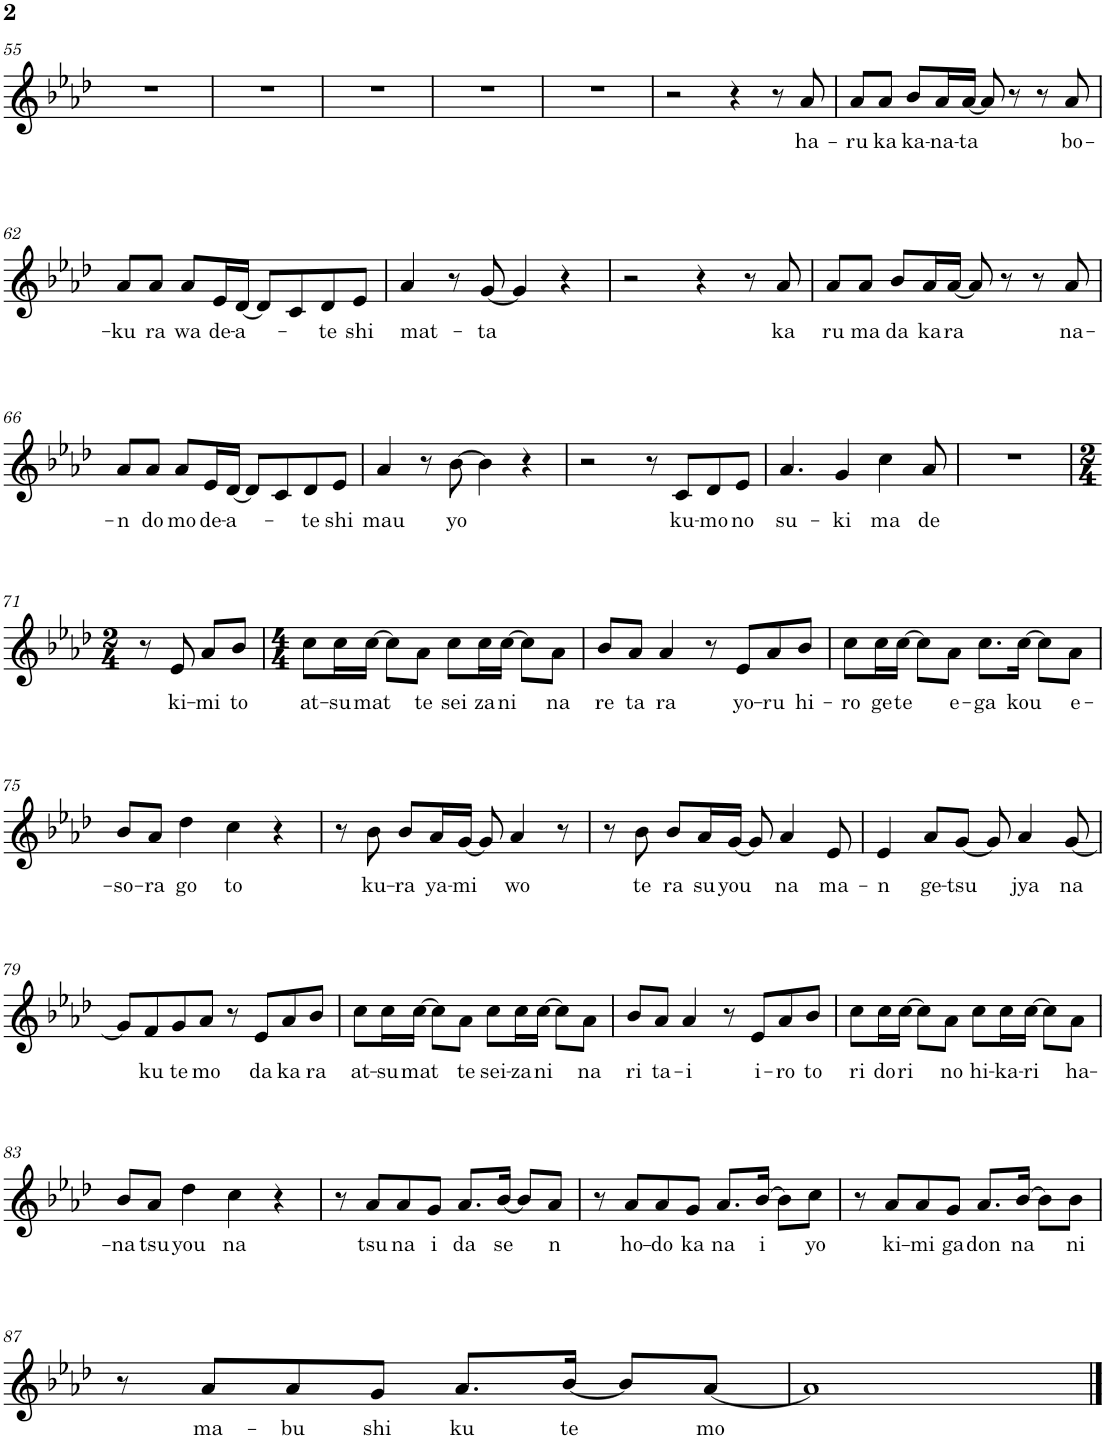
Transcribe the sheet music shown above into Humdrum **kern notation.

**kern	**text
*part1	*part1
*staff1	*staff1
*I"Voice	*
*I'Vo.	*
!!LO:PB:g=z
*clefG2	*
*k[b-e-a-d-]	*
*M4/4	*
=55	=55
1r	.
=56	=56
1r	.
=57	=57
1r	.
=58	=58
1r	.
=59	=59
1r	.
=60	=60
2r	.
4r	.
8r	.
!	!LO:LY:b
8a-/	ha-
=61	=61
!	!LO:LY:b
8a-/L	-ru
!	!LO:LY:b
8a-/J	ka
!	!LO:LY:b
8b-/L	ka-
!	!LO:LY:b
16a-/L	-na-
!	!LO:LY:b
[16a-/JJ	-ta
8a-/]	.
8r	.
8r	.
!	!LO:LY:b
8a-/	bo-
!!LO:LB:g=z
=62	=62
!	!LO:LY:b
8a-/L	-ku
!	!LO:LY:b
8a-/J	ra
!	!LO:LY:b
8a-/L	wa
!	!LO:LY:b
16e-/L	de-
!	!LO:LY:b
[16d-/JJ	-a-
8d-/L]	.
8c/	.
!	!LO:LY:b
8d-/	-te
!	!LO:LY:b
8e-/J	shi
=63	=63
!	!LO:LY:b
4a-/	mat-
8r	.
!	!LO:LY:b
[8g/	-ta
4g/]	.
4r	.
=64	=64
2r	.
4r	.
8r	.
!	!LO:LY:b
8a-/	ka
=65	=65
!	!LO:LY:b
8a-/L	ru
!	!LO:LY:b
8a-/J	ma
!	!LO:LY:b
8b-/L	da
!	!LO:LY:b
16a-/L	ka
!	!LO:LY:b
[16a-/JJ	ra
8a-/]	.
8r	.
8r	.
!	!LO:LY:b
8a-/	na-
!!LO:LB:g=z
=66	=66
!	!LO:LY:b
8a-/L	-n
!	!LO:LY:b
8a-/J	do
!	!LO:LY:b
8a-/L	mo
!	!LO:LY:b
16e-/L	de-
!	!LO:LY:b
[16d-/JJ	-a-
8d-/L]	.
8c/	.
!	!LO:LY:b
8d-/	-te
!	!LO:LY:b
8e-/J	shi
=67	=67
!	!LO:LY:b
4a-/	mau
8r	.
!	!LO:LY:b
[8b-\	yo
4b-\]	.
4r	.
=68	=68
2r	.
8r	.
!	!LO:LY:b
8c/L	ku-
!	!LO:LY:b
8d-/	-mo
!	!LO:LY:b
8e-/J	no
=69	=69
!	!LO:LY:b
4.a-/	su-
!	!LO:LY:b
4g/	-ki
!	!LO:LY:b
4cc\	ma
!	!LO:LY:b
8a-/	de
=70	=70
1r	.
!!LO:LB:g=z
=71	=71
*M2/4	*
8r	.
!	!LO:LY:b
8e-/	ki-
!	!LO:LY:b
8a-/L	-mi
!	!LO:LY:b
8b-/J	to
=72	=72
*M4/4	*
!	!LO:LY:b
8cc\L	at-
!	!LO:LY:b
16cc\L	-su
!	!LO:LY:b
[16cc\JJ	mat
8cc\L]	.
!	!LO:LY:b
8a-\J	te
!	!LO:LY:b
8cc\L	sei
!	!LO:LY:b
16cc\L	za
!	!LO:LY:b
[16cc\JJ	ni
8cc\L]	.
!	!LO:LY:b
8a-\J	na
=73	=73
!	!LO:LY:b
8b-/L	re
!	!LO:LY:b
8a-/J	ta
!	!LO:LY:b
4a-/	ra
8r	.
!	!LO:LY:b
8e-/L	yo-
!	!LO:LY:b
8a-/	-ru
!	!LO:LY:b
8b-/J	hi-
=74	=74
!	!LO:LY:b
8cc\L	-ro
!	!LO:LY:b
16cc\L	ge
!	!LO:LY:b
[16cc\JJ	te
8cc\L]	.
!	!LO:LY:b
8a-\J	e-
!	!LO:LY:b
8.cc\L	-ga
!	!LO:LY:b
[16cc\Jk	kou
8cc\L]	.
!	!LO:LY:b
8a-\J	e-
!!LO:LB:g=z
=75	=75
!	!LO:LY:b
8b-/L	-so-
!	!LO:LY:b
8a-/J	-ra
!	!LO:LY:b
4dd-\	go
!	!LO:LY:b
4cc\	to
4r	.
=76	=76
8r	.
!	!LO:LY:b
8b-\	ku-
!	!LO:LY:b
8b-/L	-ra
!	!LO:LY:b
16a-/L	ya-
!	!LO:LY:b
[16g/JJ	-mi
8g/]	.
!	!LO:LY:b
4a-/	wo
8r	.
=77	=77
8r	.
!	!LO:LY:b
8b-\	te
!	!LO:LY:b
8b-/L	ra
!	!LO:LY:b
16a-/L	su
!	!LO:LY:b
[16g/JJ	you
8g/]	.
!	!LO:LY:b
4a-/	na
!	!LO:LY:b
8e-/	ma-
=78	=78
!	!LO:LY:b
4e-/	-n
!	!LO:LY:b
8a-/L	ge-
!	!LO:LY:b
[8g/J	-tsu
8g/]	.
!	!LO:LY:b
4a-/	jya
!	!LO:LY:b
[8g/	na
!!LO:LB:g=z
=79	=79
8g/L]	.
!	!LO:LY:b
8f/	ku
!	!LO:LY:b
8g/	te
!	!LO:LY:b
8a-/J	mo
8r	.
!	!LO:LY:b
8e-/L	da
!	!LO:LY:b
8a-/	ka
!	!LO:LY:b
8b-/J	ra
=80	=80
!	!LO:LY:b
8cc\L	at-
!	!LO:LY:b
16cc\L	-su
!	!LO:LY:b
[16cc\JJ	mat
8cc\L]	.
!	!LO:LY:b
8a-\J	te
!	!LO:LY:b
8cc\L	sei-
!	!LO:LY:b
16cc\L	-za
!	!LO:LY:b
[16cc\JJ	ni
8cc\L]	.
!	!LO:LY:b
8a-\J	na
=81	=81
!	!LO:LY:b
8b-/L	ri
!	!LO:LY:b
8a-/J	ta-
!	!LO:LY:b
4a-/	-i
8r	.
!	!LO:LY:b
8e-/L	i-
!	!LO:LY:b
8a-/	-ro
!	!LO:LY:b
8b-/J	to
=82	=82
!	!LO:LY:b
8cc\L	ri
!	!LO:LY:b
16cc\L	do
!	!LO:LY:b
[16cc\JJ	ri
8cc\L]	.
!	!LO:LY:b
8a-\J	no
!	!LO:LY:b
8cc\L	hi-
!	!LO:LY:b
16cc\L	-ka-
!	!LO:LY:b
[16cc\JJ	-ri
8cc\L]	.
!	!LO:LY:b
8a-\J	ha-
!!LO:LB:g=z
=83	=83
!	!LO:LY:b
8b-/L	-na
!	!LO:LY:b
8a-/J	tsu
!	!LO:LY:b
4dd-\	you
!	!LO:LY:b
4cc\	na
4r	.
=84	=84
8r	.
!	!LO:LY:b
8a-/L	tsu
!	!LO:LY:b
8a-/	na
!	!LO:LY:b
8g/J	i
!	!LO:LY:b
8.a-/L	da
!	!LO:LY:b
[16b-/Jk	se
8b-/L]	.
!	!LO:LY:b
8a-/J	n
=85	=85
8r	.
!	!LO:LY:b
8a-/L	ho-
!	!LO:LY:b
8a-/	-do
!	!LO:LY:b
8g/J	ka
!	!LO:LY:b
8.a-/L	na
!	!LO:LY:b
[16b-/Jk	i
8b-\L]	.
!	!LO:LY:b
8cc\J	yo
=86	=86
8r	.
!	!LO:LY:b
8a-/L	ki-
!	!LO:LY:b
8a-/	-mi
!	!LO:LY:b
8g/J	ga
!	!LO:LY:b
8.a-/L	don
!	!LO:LY:b
[16b-/Jk	na
8b-\L]	.
!	!LO:LY:b
8b-\J	ni
!!LO:LB:g=z
=87	=87
8r	.
!	!LO:LY:b
8a-/L	ma-
!	!LO:LY:b
8a-/	-bu
!	!LO:LY:b
8g/J	shi
!	!LO:LY:b
8.a-/L	ku
!	!LO:LY:b
[16b-/Jk	te
8b-/L]	.
!	!LO:LY:b
[8a-/J	mo
=88	=88
1a-]	.
==	==
*-	*-
